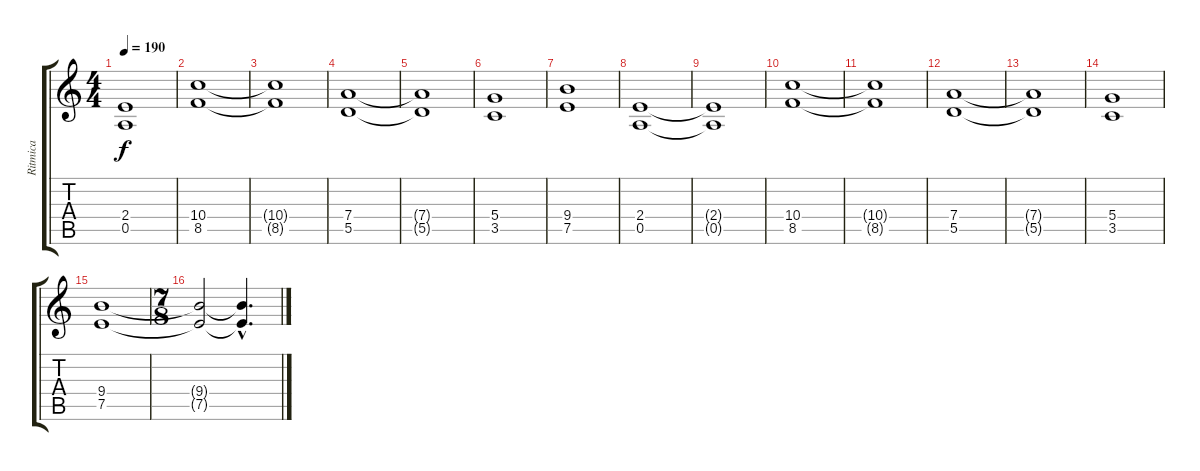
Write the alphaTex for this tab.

\track ("Ritmica" "Ritmica") {instrument distortionguitar}
\staff {score tabs}
\tuning (E4 B3 G3 D3 A2 E2) {hide}
\ts (4 4)
\tempo 190
\clef g2
\ks c
(2.4{t} 0.5{t}).1{dy f} |
(10.4 8.5).1 |
(10.4{t} 8.5{t}).1 |
(7.4 5.5).1 |
(7.4{t} 5.5{t}).1 |
(5.4 3.5).1 |
(9.4 7.5).1 |
(2.4 0.5).1 |
(2.4{t} 0.5{t}).1 |
(10.4 8.5).1 |
(10.4{t} 8.5{t}).1 |
(7.4 5.5).1 |
(7.4{t} 5.5{t}).1 |
(5.4 3.5).1 |
(9.4 7.5).1 |
\ts (7 8)
(9.4{t} 7.5{t}).2 (9.4{hac t} 7.5{hac t}).4{d}
